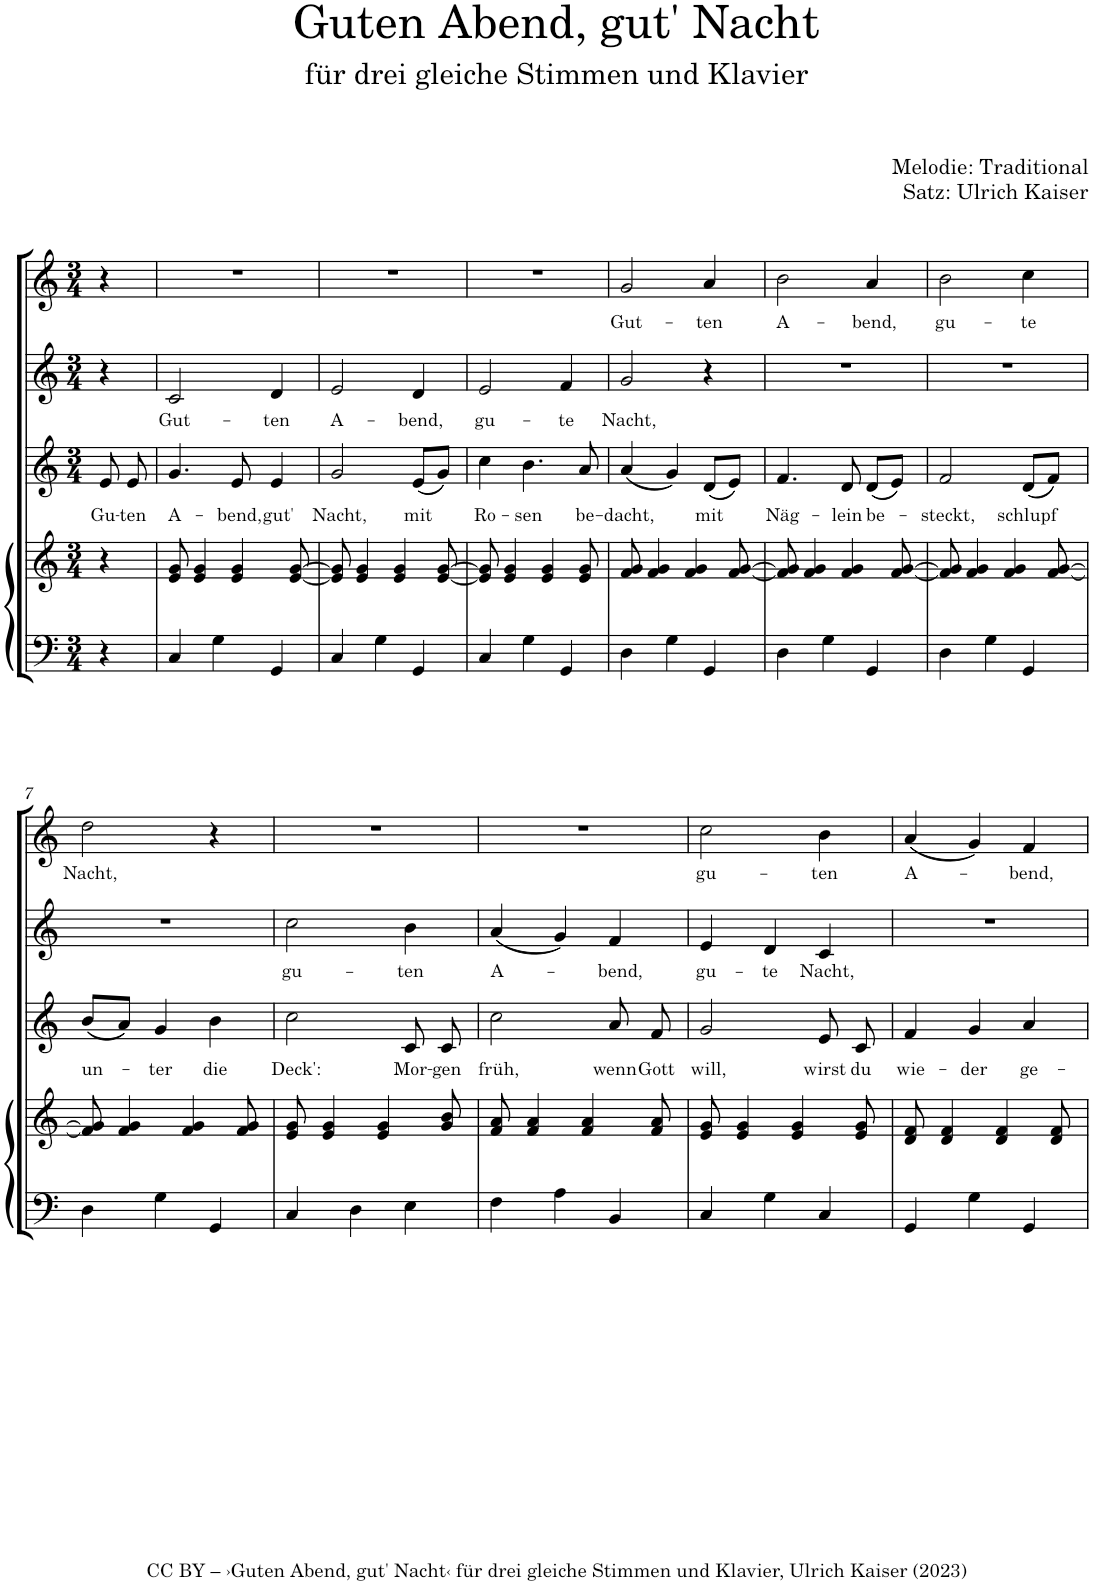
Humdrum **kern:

**kern	**kern	**kern	**text	**kern	**text	**kern	**text
*part4	*part4	*part3	*part3	*part2	*part2	*part1	*part1
*staff5	*staff4	*staff3	*staff3	*staff2	*staff2	*staff1	*staff1
*I"Klavier	*	*I"Stimme 3	*	*I"Stimme 2	*	*I"Stimme 1	*
*clefF4	*clefG2	*clefG2	*	*clefG2	*	*clefG2	*
*k[]	*k[]	*k[]	*	*k[]	*	*k[]	*
*M3/4	*M3/4	*M3/4	*	*M3/4	*	*M3/4	*
=	=	=	=	=	=	=	=
!	!	!	!LO:LY:b	!	!	!	!
4r	4r	8e/	Gu-	4r	.	4r	.
!	!	!	!LO:LY:b	!	!	!	!
.	.	8e/	-ten	.	.	.	.
=1	=1	=1	=1	=1	=1	=1	=1
!	!	!	!LO:LY:b	!	!LO:LY:b	!	!
4C/	8e/ 8g/	4.g/	A-	2c/	Gut-	2.r	.
.	4e/ 4g/	.	.	.	.	.	.
4G\	.	.	.	.	.	.	.
!	!	!	!LO:LY:b	!	!	!	!
.	4e/ 4g/	8e/	-bend,	.	.	.	.
!	!	!	!LO:LY:b	!	!LO:LY:b	!	!
4GG/	.	4e/	gut'	4d/	-ten	.	.
.	[8e/ [8g/	.	.	.	.	.	.
=2	=2	=2	=2	=2	=2	=2	=2
!	!	!	!LO:LY:b	!	!LO:LY:b	!	!
4C/	8e/] 8g/]	2g/	Nacht,	2e/	A-	2.r	.
.	4e/ 4g/	.	.	.	.	.	.
4G\	.	.	.	.	.	.	.
.	4e/ 4g/	.	.	.	.	.	.
!	!	!	!LO:LY:b	!	!LO:LY:b	!	!
4GG/	.	(8e/L	mit	4d/	-bend,	.	.
.	[8e/ [8g/	8g/J)	.	.	.	.	.
=3	=3	=3	=3	=3	=3	=3	=3
!	!	!	!LO:LY:b	!	!LO:LY:b	!	!
4C/	8e/] 8g/]	4cc\	Ro-	2e/	gu-	2.r	.
.	4e/ 4g/	.	.	.	.	.	.
!	!	!	!LO:LY:b	!	!	!	!
4G\	.	4.b\	-sen	.	.	.	.
.	4e/ 4g/	.	.	.	.	.	.
!	!	!	!	!	!LO:LY:b	!	!
4GG/	.	.	.	4f/	-te	.	.
!	!	!	!LO:LY:b	!	!	!	!
.	8e/ 8g/	8a/	be-	.	.	.	.
=4	=4	=4	=4	=4	=4	=4	=4
!	!	!	!LO:LY:b	!	!LO:LY:b	!	!LO:LY:b
4D\	8f/ 8g/	(4a/	-dacht,	2g/	Nacht,	2g/	Gut-
.	4f/ 4g/	.	.	.	.	.	.
4G\	.	4g/)	.	.	.	.	.
.	4f/ 4g/	.	.	.	.	.	.
!	!	!	!LO:LY:b	!	!	!	!LO:LY:b
4GG/	.	(8d/L	mit	4r	.	4a/	-ten
.	[8f/ [8g/	8e/J)	.	.	.	.	.
=5	=5	=5	=5	=5	=5	=5	=5
!	!	!	!LO:LY:b	!	!	!	!LO:LY:b
4D\	8f/] 8g/]	4.f/	Näg-	2.r	.	2b\	A-
.	4f/ 4g/	.	.	.	.	.	.
4G\	.	.	.	.	.	.	.
!	!	!	!LO:LY:b	!	!	!	!
.	4f/ 4g/	8d/	-lein	.	.	.	.
!	!	!	!LO:LY:b	!	!	!	!LO:LY:b
4GG/	.	(8d/L	be-	.	.	4a/	-bend,
.	[8f/ [8g/	8e/J)	.	.	.	.	.
=6	=6	=6	=6	=6	=6	=6	=6
!	!	!	!LO:LY:b	!	!	!	!LO:LY:b
4D\	8f/] 8g/]	2f/	-steckt,	2.r	.	2b\	gu-
.	4f/ 4g/	.	.	.	.	.	.
4G\	.	.	.	.	.	.	.
.	4f/ 4g/	.	.	.	.	.	.
!	!	!	!LO:LY:b	!	!	!	!LO:LY:b
4GG/	.	(8d/L	schlupf	.	.	4cc\	-te
.	[8f/ [8g/	8f/J)	.	.	.	.	.
!!LO:LB:g=z
=7	=7	=7	=7	=7	=7	=7	=7
!	!	!	!LO:LY:b	!	!	!	!LO:LY:b
4D\	8f/] 8g/]	(8b/L	un-	2.r	.	2dd\	Nacht,
.	4f/ 4g/	8a/J)	.	.	.	.	.
!	!	!	!LO:LY:b	!	!	!	!
4G\	.	4g/	-ter	.	.	.	.
.	4f/ 4g/	.	.	.	.	.	.
!	!	!	!LO:LY:b	!	!	!	!
4GG/	.	4b\	die	.	.	4r	.
.	8f/ 8g/	.	.	.	.	.	.
=8	=8	=8	=8	=8	=8	=8	=8
!	!	!	!LO:LY:b	!	!LO:LY:b	!	!
4C/	8e/ 8g/	2cc\	Deck':	2cc\	gu-	2.r	.
.	4e/ 4g/	.	.	.	.	.	.
4D\	.	.	.	.	.	.	.
.	4e/ 4g/	.	.	.	.	.	.
!	!	!	!LO:LY:b	!	!LO:LY:b	!	!
4E\	.	8c/	Mor-	4b\	-ten	.	.
!	!	!	!LO:LY:b	!	!	!	!
.	8g/ 8b/	8c/	-gen	.	.	.	.
=9	=9	=9	=9	=9	=9	=9	=9
!	!	!	!LO:LY:b	!	!LO:LY:b	!	!
4F\	8f/ 8a/	2cc\	früh,	(4a/	A-	2.r	.
.	4f/ 4a/	.	.	.	.	.	.
4A\	.	.	.	4g/)	.	.	.
.	4f/ 4a/	.	.	.	.	.	.
!	!	!	!LO:LY:b	!	!LO:LY:b	!	!
4BB/	.	8a/	wenn	4f/	-bend,	.	.
!	!	!	!LO:LY:b	!	!	!	!
.	8f/ 8a/	8f/	Gott	.	.	.	.
=10	=10	=10	=10	=10	=10	=10	=10
!	!	!	!LO:LY:b	!	!LO:LY:b	!	!LO:LY:b
4C/	8e/ 8g/	2g/	will,	4e/	gu-	2cc\	gu-
.	4e/ 4g/	.	.	.	.	.	.
!	!	!	!	!	!LO:LY:b	!	!
4G\	.	.	.	4d/	-te	.	.
.	4e/ 4g/	.	.	.	.	.	.
!	!	!	!LO:LY:b	!	!LO:LY:b	!	!LO:LY:b
4C/	.	8e/	wirst	4c/	Nacht,	4b\	-ten
!	!	!	!LO:LY:b	!	!	!	!
.	8e/ 8g/	8c/	du	.	.	.	.
=11	=11	=11	=11	=11	=11	=11	=11
!	!	!	!LO:LY:b	!	!	!	!LO:LY:b
4GG/	8d/ 8f/	4f/	wie-	2.r	.	(4a/	A-
.	4d/ 4f/	.	.	.	.	.	.
!	!	!	!LO:LY:b	!	!	!	!
4G\	.	4g/	-der	.	.	4g/)	.
.	4d/ 4f/	.	.	.	.	.	.
!	!	!	!LO:LY:b	!	!	!	!LO:LY:b
4GG/	.	4a/	ge-	.	.	4f/	-bend,
.	8d/ 8f/	.	.	.	.	.	.
=	=	=	=	=	=	=	=
*-	*-	*-	*-	*-	*-	*-	*-
